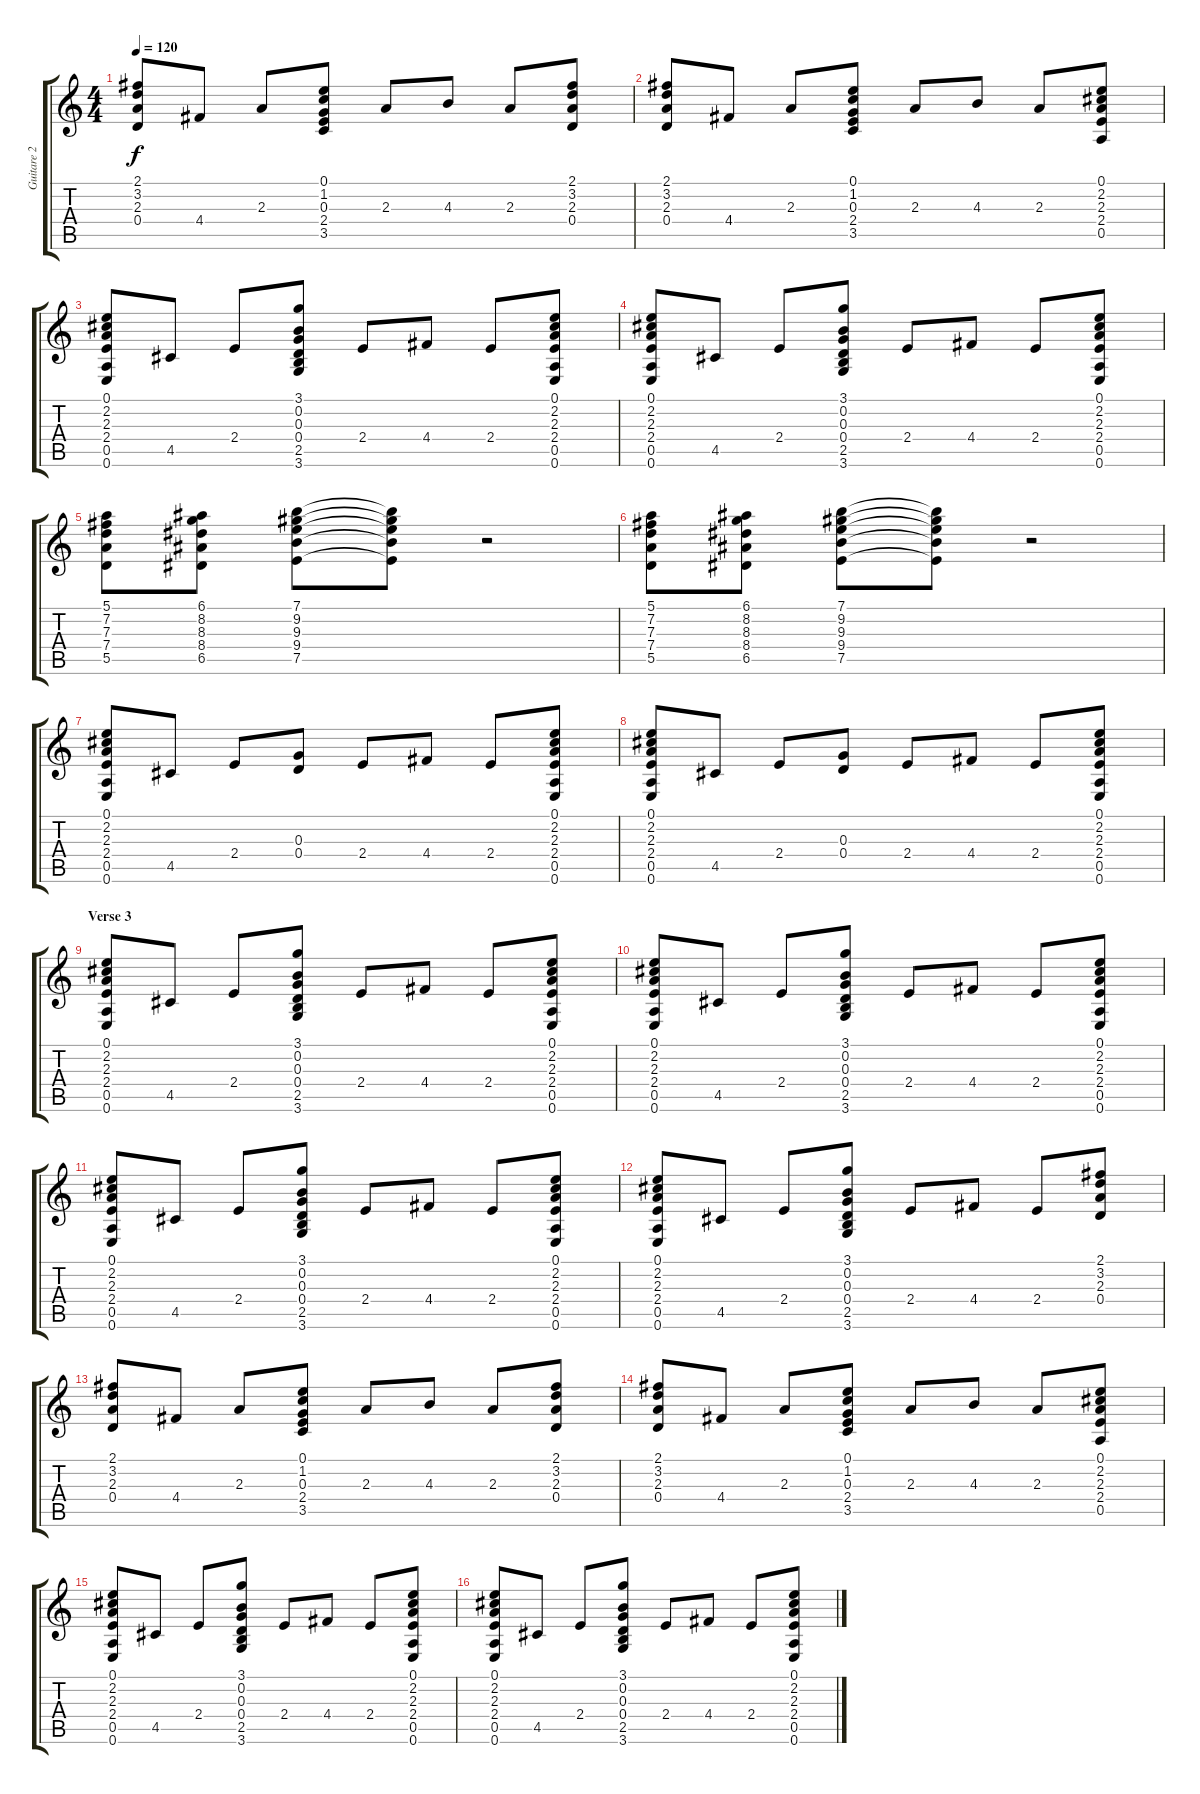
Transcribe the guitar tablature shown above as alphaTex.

\track ("Guitare 2" "Guitare 2") {instrument overdrivenguitar}
\staff {score tabs}
\tuning (E4 B3 G3 D3 A2 E2) {hide}
\ts (4 4)
\tempo 120
\clef g2
\ks c
(2.1 3.2 2.3 0.4).8{dy f} 4.4.8 2.3.8 (0.1 1.2 0.3 2.4 3.5).8 2.3.8 4.3.8 2.3.8 (2.1 3.2 2.3 0.4).8 |
(2.1 3.2 2.3 0.4).8 4.4.8 2.3.8 (0.1 1.2 0.3 2.4 3.5).8 2.3.8 4.3.8 2.3.8 (0.1 2.2 2.3 2.4 0.5).8 |
(0.1 2.2 2.3 2.4 0.5 0.6).8 4.5.8 2.4.8 (3.1 0.2 0.3 0.4 2.5 3.6).8 2.4.8 4.4.8 2.4.8 (0.1 2.2 2.3 2.4 0.5 0.6).8 |
(0.1 2.2 2.3 2.4 0.5 0.6).8 4.5.8 2.4.8 (3.1 0.2 0.3 0.4 2.5 3.6).8 2.4.8 4.4.8 2.4.8 (0.1 2.2 2.3 2.4 0.5 0.6).8 |
(5.1 7.2 7.3 7.4 5.5).8 (6.1 8.2 8.3 8.4 6.5).8 (7.1 9.2 9.3 9.4 7.5).8 (7.1{t} 9.2{t} 9.3{t} 9.4{t} 7.5{t}).8 r.2 |
(5.1 7.2 7.3 7.4 5.5).8 (6.1 8.2 8.3 8.4 6.5).8 (7.1 9.2 9.3 9.4 7.5).8 (7.1{t} 9.2{t} 9.3{t} 9.4{t} 7.5{t}).8 r.2 |
(0.1 2.2 2.3 2.4 0.5 0.6).8 4.5.8 2.4.8 (0.3 0.4).8 2.4.8 4.4.8 2.4.8 (0.1 2.2 2.3 2.4 0.5 0.6).8 |
(0.1 2.2 2.3 2.4 0.5 0.6).8 4.5.8 2.4.8 (0.3 0.4).8 2.4.8 4.4.8 2.4.8 (0.1 2.2 2.3 2.4 0.5 0.6).8 |
\section ("" "Verse 3")
(0.1 2.2 2.3 2.4 0.5 0.6).8 4.5.8 2.4.8 (3.1 0.2 0.3 0.4 2.5 3.6).8 2.4.8 4.4.8 2.4.8 (0.1 2.2 2.3 2.4 0.5 0.6).8 |
(0.1 2.2 2.3 2.4 0.5 0.6).8 4.5.8 2.4.8 (3.1 0.2 0.3 0.4 2.5 3.6).8 2.4.8 4.4.8 2.4.8 (0.1 2.2 2.3 2.4 0.5 0.6).8 |
(0.1 2.2 2.3 2.4 0.5 0.6).8 4.5.8 2.4.8 (3.1 0.2 0.3 0.4 2.5 3.6).8 2.4.8 4.4.8 2.4.8 (0.1 2.2 2.3 2.4 0.5 0.6).8 |
(0.1 2.2 2.3 2.4 0.5 0.6).8 4.5.8 2.4.8 (3.1 0.2 0.3 0.4 2.5 3.6).8 2.4.8 4.4.8 2.4.8 (2.1 3.2 2.3 0.4).8 |
(2.1 3.2 2.3 0.4).8 4.4.8 2.3.8 (0.1 1.2 0.3 2.4 3.5).8 2.3.8 4.3.8 2.3.8 (2.1 3.2 2.3 0.4).8 |
(2.1 3.2 2.3 0.4).8 4.4.8 2.3.8 (0.1 1.2 0.3 2.4 3.5).8 2.3.8 4.3.8 2.3.8 (0.1 2.2 2.3 2.4 0.5).8 |
(0.1 2.2 2.3 2.4 0.5 0.6).8 4.5.8 2.4.8 (3.1 0.2 0.3 0.4 2.5 3.6).8 2.4.8 4.4.8 2.4.8 (0.1 2.2 2.3 2.4 0.5 0.6).8 |
(0.1 2.2 2.3 2.4 0.5 0.6).8 4.5.8 2.4.8 (3.1 0.2 0.3 0.4 2.5 3.6).8 2.4.8 4.4.8 2.4.8 (0.1 2.2 2.3 2.4 0.5 0.6).8
